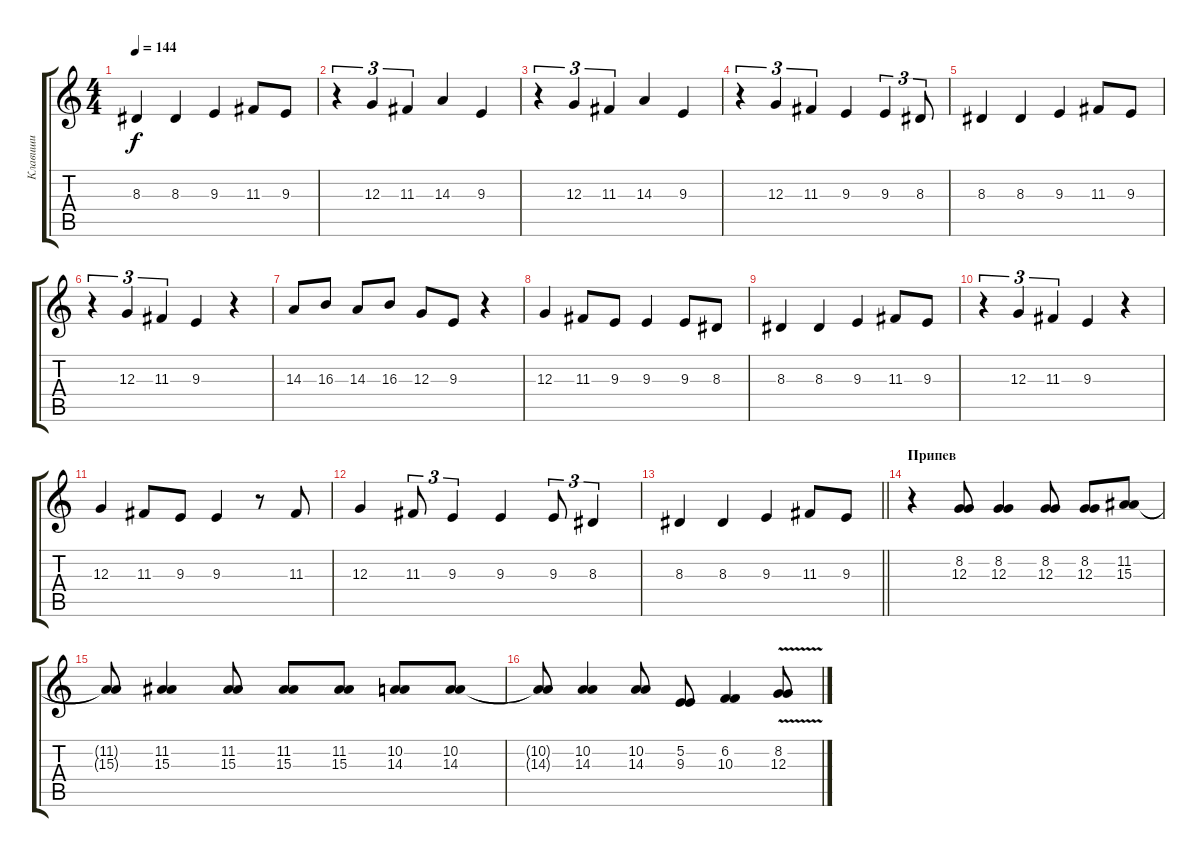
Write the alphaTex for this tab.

\track ("Клавиши" "Клавиши") {instrument lead1square}
\staff {score tabs}
\tuning (E4 B3 G3 D3 A2 E2) {hide}
\ts (4 4)
\tempo 144
\clef g2
\ks c
8.3.4{dy f} 8.3.4 9.3.4 11.3.8 9.3.8 |
r.4{tu (3 2)} 12.3.4{tu (3 2)} 11.3.4{tu (3 2)} 14.3.4 9.3.4 |
r.4{tu (3 2)} 12.3.4{tu (3 2)} 11.3.4{tu (3 2)} 14.3.4 9.3.4 |
r.4{tu (3 2)} 12.3.4{tu (3 2)} 11.3.4{tu (3 2)} 9.3.4 9.3.4{tu (3 2)} 8.3.8{tu (3 2)} |
8.3.4 8.3.4 9.3.4 11.3.8 9.3.8 |
r.4{tu (3 2)} 12.3.4{tu (3 2)} 11.3.4{tu (3 2)} 9.3.4 r.4 |
14.3.8 16.3.8 14.3.8 16.3.8 12.3.8 9.3.8 r.4 |
12.3.4 11.3.8 9.3.8 9.3.4 9.3.8 8.3.8 |
8.3.4 8.3.4 9.3.4 11.3.8 9.3.8 |
r.4{tu (3 2)} 12.3.4{tu (3 2)} 11.3.4{tu (3 2)} 9.3.4 r.4 |
12.3.4 11.3.8 9.3.8 9.3.4 r.8 11.3.8 |
12.3.4 11.3.8{tu (3 2)} 9.3.4{tu (3 2)} 9.3.4 9.3.8{tu (3 2)} 8.3.4{tu (3 2)} |
\barLineRight lightlight
8.3.4 8.3.4 9.3.4 11.3.8 9.3.8 |
\section ("" "Припев")
r.4{instrument tenorsax} (8.2 12.3).8 (8.2 12.3).4 (8.2 12.3).8 (8.2 12.3).8 (11.2 15.3).8 |
(11.2{t} 15.3{t}).8 (11.2 15.3).4 (11.2 15.3).8 (11.2 15.3).8 (11.2 15.3).8 (10.2 14.3).8 (10.2 14.3).8 |
(10.2{t} 14.3{t}).8 (10.2 14.3).4 (10.2 14.3).8 (5.2 9.3).8 (6.2 10.3).4 (8.2{v} 12.3).8
